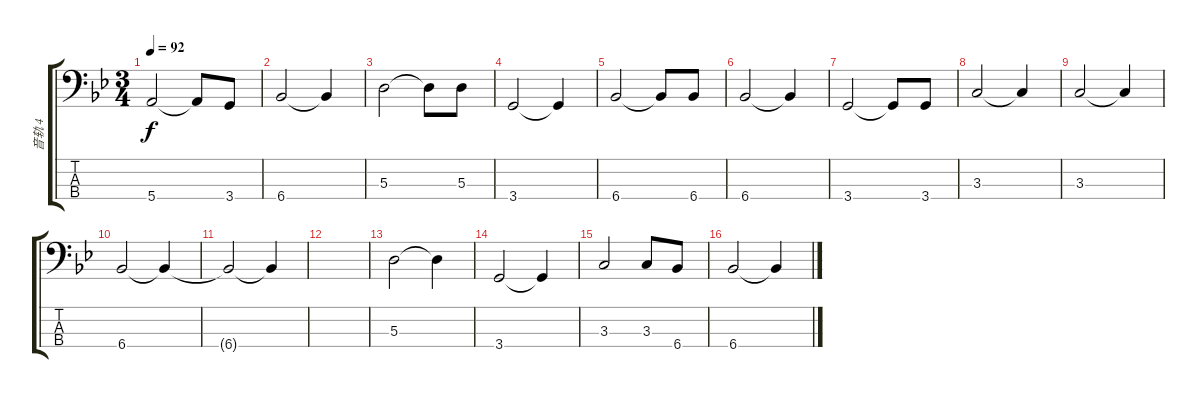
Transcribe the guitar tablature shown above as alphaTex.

\track ("音轨 4" "音轨 4") {instrument electricbassfinger}
\staff {score tabs}
\tuning (G2 D2 A1 E1) {hide}
\ts (3 4)
\tempo 92
\clef f4
\ks bb
5.4.2{dy f} 5.4{t}.8 3.4.8 |
6.4.2 6.4{t}.4 |
5.3.2 5.3{t}.8 5.3.8 |
3.4.2 3.4{t}.4 |
6.4.2 6.4{t}.8 6.4.8 |
6.4.2 6.4{t}.4 |
3.4.2 3.4{t}.8 3.4.8 |
3.3.2 3.3{t}.4 |
3.3.2 3.3{t}.4 |
6.4.2 6.4{t}.4 |
6.4{t}.2 6.4{t}.4 |
|
5.3.2 5.3{t}.4 |
3.4.2 3.4{t}.4 |
3.3.2 3.3.8 6.4.8 |
6.4.2 6.4{t}.4
